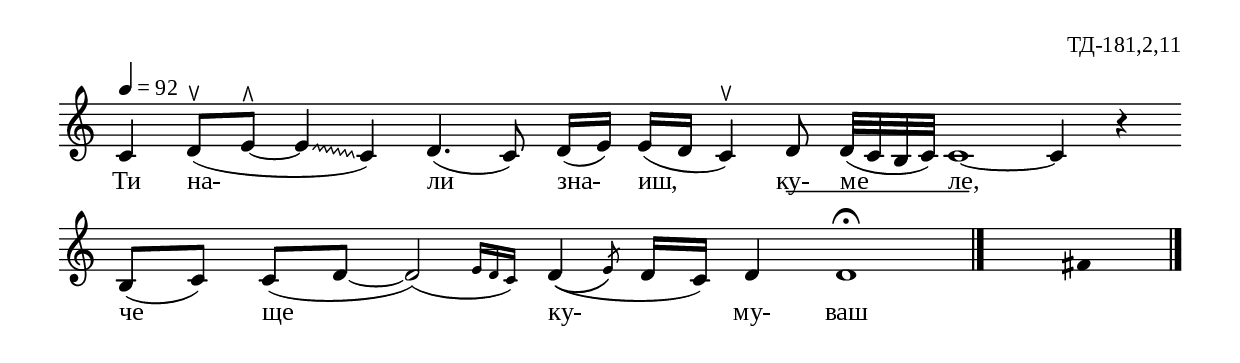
%{
sva_181_2_11
%}

\include "td-preamble.ly"

\score {
\relative c' {
\tempo 4 = 92
%\time 2/4
\cadenzaOn
\override Glissando #'style = #'zigzag
c4 d8^\ltoe[( e^\rtoe~] e4\glissando c) d4.( c8) d16[( e]) e[( d] 
c4^\ltoe) d8\noBeam 
d32[( c b c]) c1~ c4 r
\bar "" \break
b8([ c)] c([ d]~ \afterGrace d2)( { e16[ d c]) }
\afterGrace d4(\( { \stdB e8\) \stdE } d16[ c]) d4 d1\fermata
 \bar "|." 
s4 \fixB fis!
  \bar "|." 
}
\addlyrics { Ти на- ли зна- иш, 
ку- \startTextSpan ме ле, \stopTextSpan че ще ку- му- ваш }
%
\layout {
   \context { 
	    \Staff \remove "Time_signature_engraver" } 
  indent = #0
  line-width = 190\mm
  ragged-right=##f
\context {
      \Lyrics
      \consists "Text_spanner_engraver"
      \override TextSpanner #'direction = #DOWN
      \override TextSpanner #'style = #'line    
      \override TextSpanner #'outside-staff-priority = ##f
      \override TextSpanner #'padding = #0.2 % sets the distance of the line from the lyrics
      \override TextSpanner #'bound-details =
      #`((left . ((Y . 0)
                  (padding . 0)
                  (attach-dir . ,LEFT)))
         (left-broken . ((end-on-note . #t)))
         (right . ((Y . 0)
                   (padding . 0)
                   (attach-dir . ,RIGHT))))
    }
  
}
%
\midi { 
	\context {
		\Score tempoWholesPerMinute = #(ly:make-moment 92 4)
		}
	}
}
%
\header{
  opus = "ТД-181,2,11"
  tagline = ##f
}


